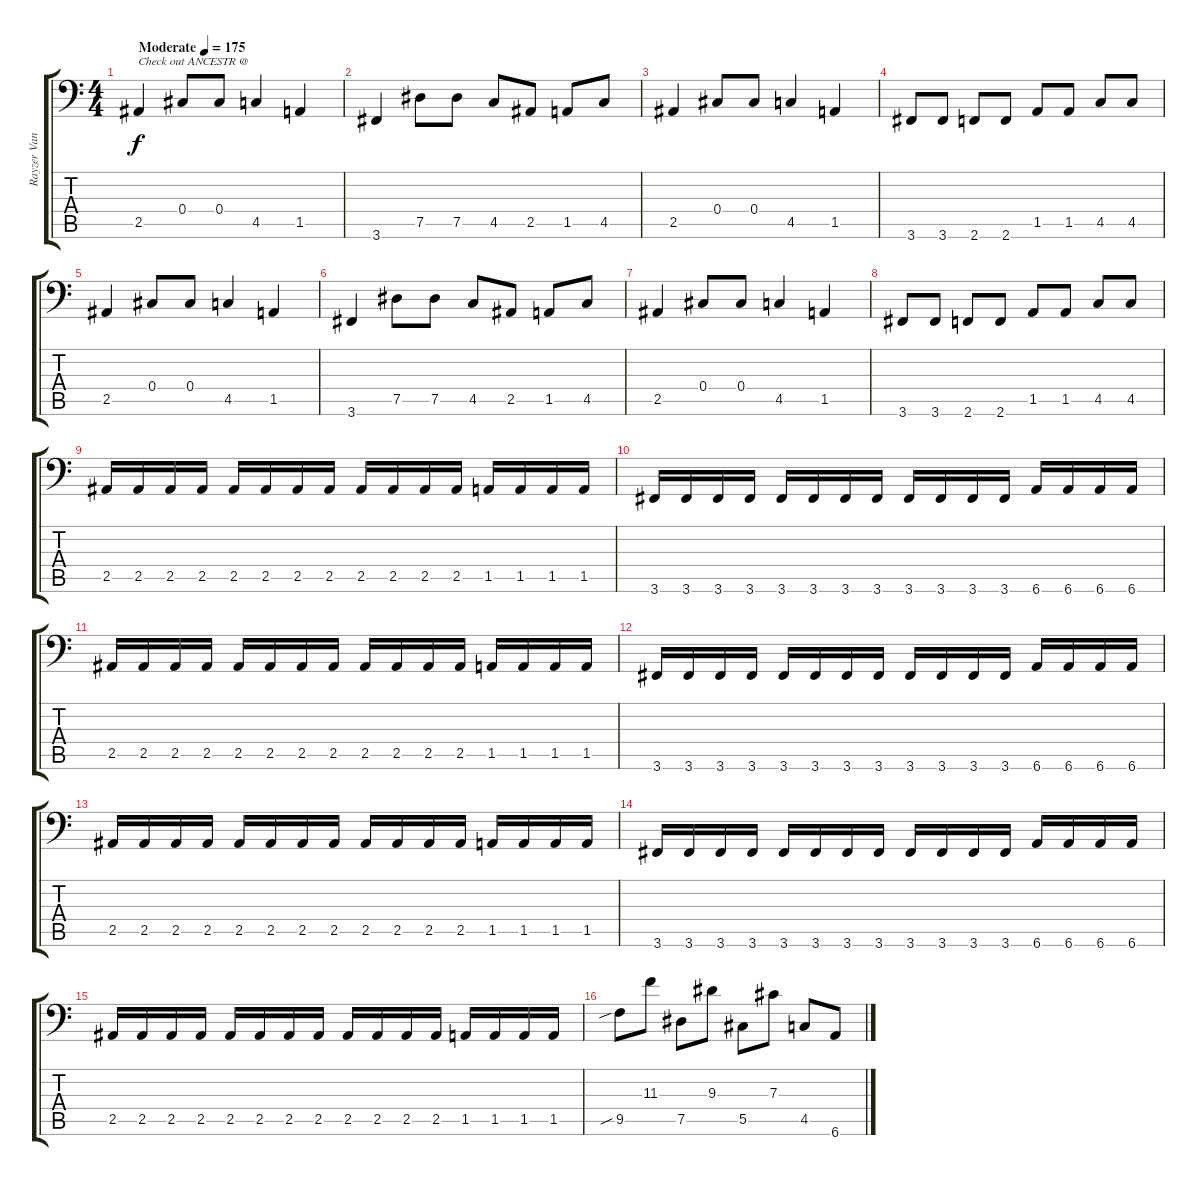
\track ("Rayzer Van Demon" "Rayzer Van") {instrument electricbassfinger}
\staff {score tabs}
\tuning (Eb3 Bb2 Gb2 Db2 Ab1 Eb1) {hide}
\ts (4 4)
\tempo (175 "Moderate")
\clef f4
\ks c
2.5.4{txt "Check out ANCESTR @" dy f instrument electricbassfinger} 0.4.8 0.4.8 4.5.4 1.5.4 |
3.6.4 7.5.8 7.5.8 4.5.8 2.5.8 1.5.8 4.5.8 |
2.5.4 0.4.8 0.4.8 4.5.4 1.5.4 |
3.6.8 3.6.8 2.6.8 2.6.8 1.5.8 1.5.8 4.5.8 4.5.8 |
2.5.4 0.4.8 0.4.8 4.5.4 1.5.4 |
3.6.4 7.5.8 7.5.8 4.5.8 2.5.8 1.5.8 4.5.8 |
2.5.4 0.4.8 0.4.8 4.5.4 1.5.4 |
3.6.8 3.6.8 2.6.8 2.6.8 1.5.8 1.5.8 4.5.8 4.5.8 |
2.5.16 2.5.16 2.5.16 2.5.16 2.5.16 2.5.16 2.5.16 2.5.16 2.5.16 2.5.16 2.5.16 2.5.16 1.5.16 1.5.16 1.5.16 1.5.16 |
3.6.16 3.6.16 3.6.16 3.6.16 3.6.16 3.6.16 3.6.16 3.6.16 3.6.16 3.6.16 3.6.16 3.6.16 6.6.16 6.6.16 6.6.16 6.6.16 |
2.5.16 2.5.16 2.5.16 2.5.16 2.5.16 2.5.16 2.5.16 2.5.16 2.5.16 2.5.16 2.5.16 2.5.16 1.5.16 1.5.16 1.5.16 1.5.16 |
3.6.16 3.6.16 3.6.16 3.6.16 3.6.16 3.6.16 3.6.16 3.6.16 3.6.16 3.6.16 3.6.16 3.6.16 6.6.16 6.6.16 6.6.16 6.6.16 |
2.5.16 2.5.16 2.5.16 2.5.16 2.5.16 2.5.16 2.5.16 2.5.16 2.5.16 2.5.16 2.5.16 2.5.16 1.5.16 1.5.16 1.5.16 1.5.16 |
3.6.16 3.6.16 3.6.16 3.6.16 3.6.16 3.6.16 3.6.16 3.6.16 3.6.16 3.6.16 3.6.16 3.6.16 6.6.16 6.6.16 6.6.16 6.6.16 |
2.5.16 2.5.16 2.5.16 2.5.16 2.5.16 2.5.16 2.5.16 2.5.16 2.5.16 2.5.16 2.5.16 2.5.16 1.5.16 1.5.16 1.5.16 1.5.16 |
9.5{sib}.8 11.3.8 7.5.8 9.3.8 5.5.8 7.3.8 4.5.8 6.6.8
